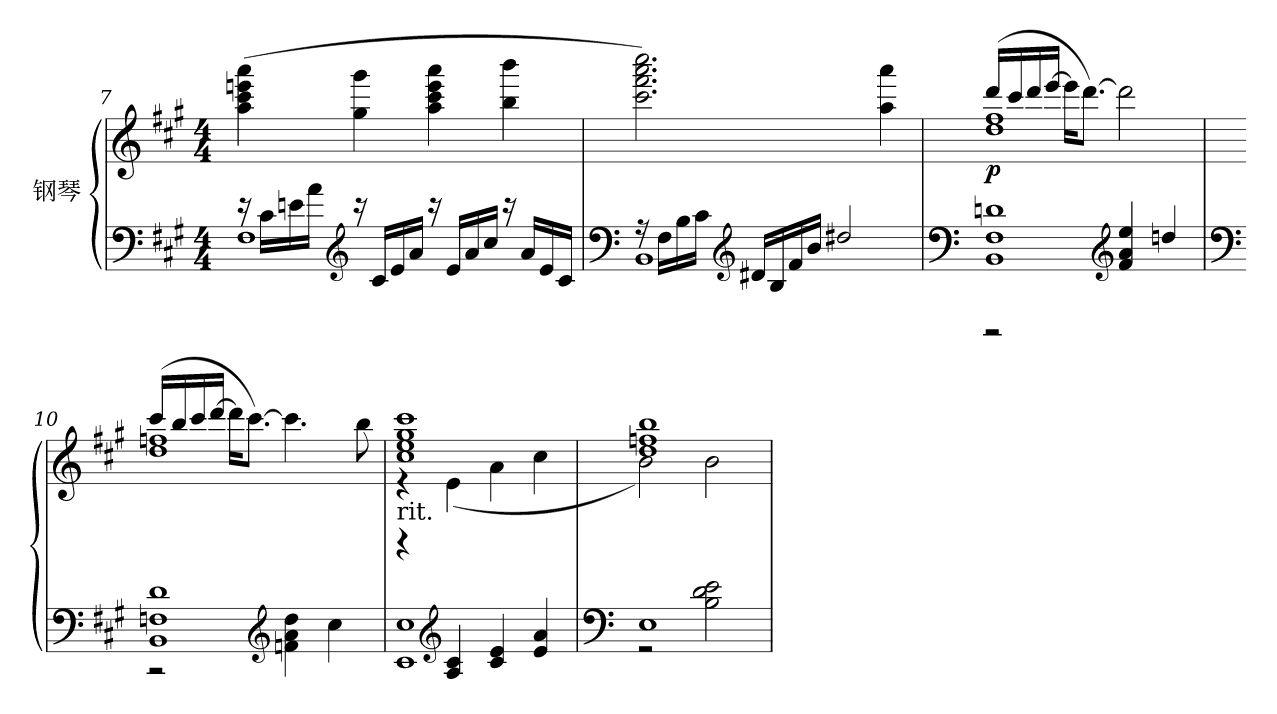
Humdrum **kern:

**kern	**kern	**dynam
*part1	*part1	*part1
*staff2	*staff1	*staff1/2
*I"钢琴	*	*
!!LO:LB:g=z
*clefF4	*clefG2	*
*k[f#c#g#]	*k[f#c#g#]	*
*M4/4	*M4/4	*
=7	=7	=7
*^	*	*
16r	1F#	(>4aa\ 4ccc#\ 4eeen\ 4aaa\	.
16c#\LL	.	.	.
16en\	.	.	.
16a\JJ	.	.	.
*clefG2	*	*	*
16r	.	4gg#\ 4ggg#\	.
16c#/LL	.	.	.
16e/	.	.	.
16a/JJ	.	.	.
16r	.	4aa\ 4ccc#\ 4eee\ 4aaa\	.
16e/LL	.	.	.
16a/	.	.	.
16cc#/JJ	.	.	.
16r	.	4bb\ 4bbb\	.
16a/LL	.	.	.
16e/	.	.	.
16c#/JJ	.	.	.
=8	=8	=8	=8
*clefF4	*	*	*
16r	1BB	2.ccc#\ 2.fff#\ 2.aaa\ 2.cccc#\)	.
16F#\LL	.	.	.
16B\	.	.	.
16c#\JJ	.	.	.
*clefG2	*	*	*
16d#X/LL	.	.	.
16B/	.	.	.
16f#/	.	.	.
16b/JJ	.	.	.
2dd#X/	.	.	.
.	.	4aa\ 4aaa\	.
=9	=9	=9	=9
*clefF4	*	*	*
*	*	*^	*
!	!	!	!	!LO:DY:b
2rBBBB	1BB 1F# 1dn	(>16ddd/LL	1dd 1ff#	p
.	.	16ccc#/	.	.
.	.	16ddd/	.	.
.	.	[16eee/JJ	.	.
.	.	16eee\KL]	.	.
.	.	[8.ddd\J)	.	.
*clefG2	*	*	*	*
4f#/ 4a/ 4ee/	.	2ddd\]	.	.
4ddn/	.	.	.	.
!!LO:LB:g=z	!!
=10	=10	=10	=10	=10
*clefF4	*	*	*	*
1BB 1Fn 1d	2r	(>16ccc#/LL	1dd 1ffn	.
.	.	16bb/	.	.
.	.	16ccc#/	.	.
.	.	[16ddd/JJ	.	.
.	.	16ddd\KL]	.	.
.	.	[8.ccc#\J)	.	.
*clefG2	*	*	*	*
.	4fn\ 4a\ 4dd\	4.ccc#\]	.	.
.	4cc#\	.	.	.
.	.	8bb\	.	.
=11	=11	=11	=11	=11
!	!	!LO:TX:b:t=rit.	!	!
1c# 1cc#	4rdddd	1cc# 1ee 1gg# 1ccc#	4r	.
*clefG2	*	*	*	*
.	4A/ 4c#/	.	(<4e\	.
.	4c#/ 4e/	.	4a\	.
.	4e/ 4a/	.	4cc#\	.
=12	=12	=12	=12	=12
*clefF4	*	*	*	*
1E	2r	1dd 1ffn 1bb	2b\)	.
.	2B\ 2d\ 2e\	.	2b\	.
*v	*v	*	*	*
*	*v	*v	*
=	=	=
*-	*-	*-
